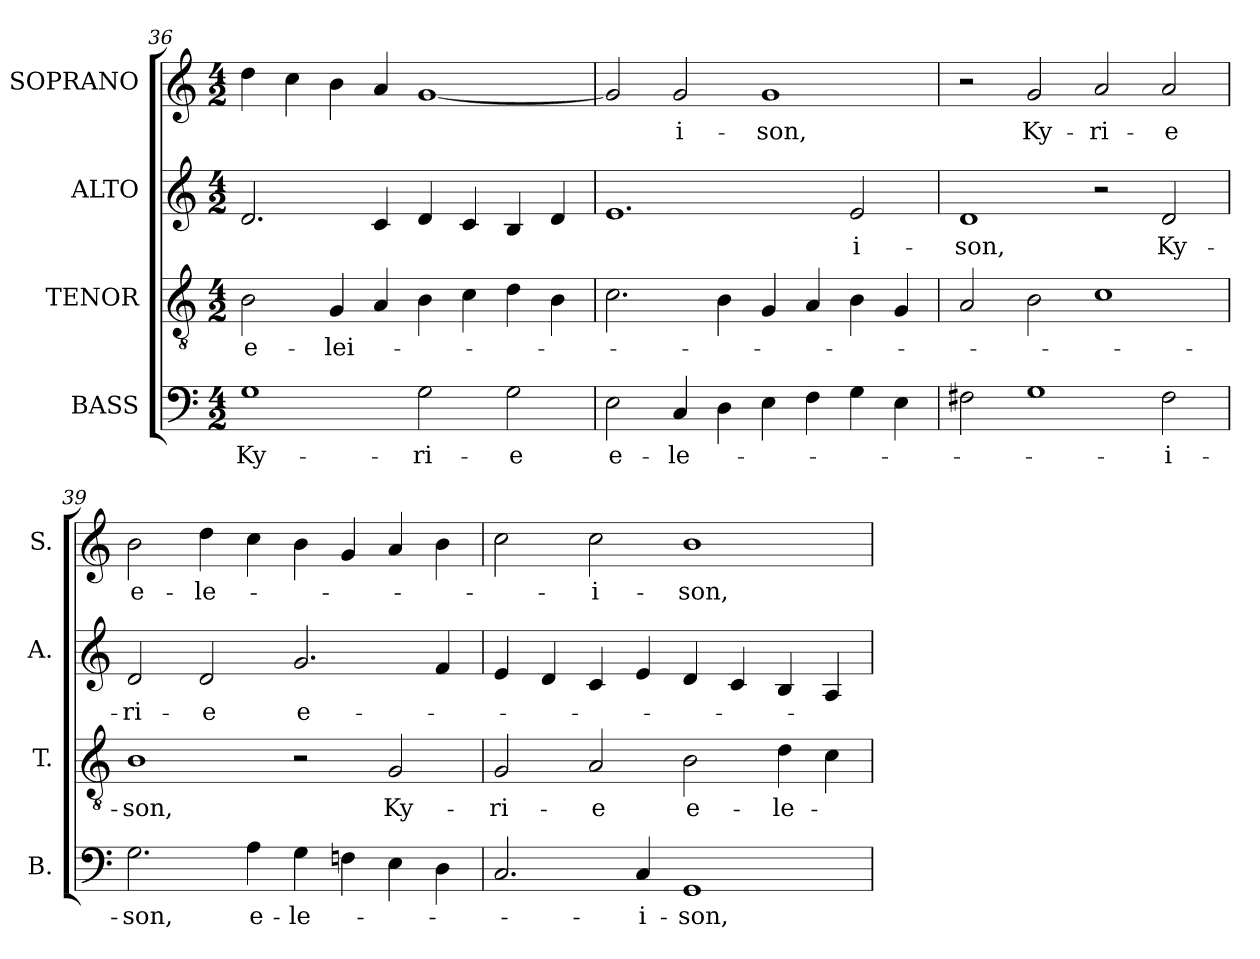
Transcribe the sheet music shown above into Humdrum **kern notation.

**kern	**text	**kern	**text	**kern	**text	**kern	**text
*part4	*part4	*part3	*part3	*part2	*part2	*part1	*part1
*staff4	*staff4	*staff3	*staff3	*staff2	*staff2	*staff1	*staff1
*I"BASS	*	*I"TENOR	*	*I"ALTO	*	*I"SOPRANO	*
*I'B.	*	*I'T.	*	*I'A.	*	*I'S.	*
*clefF4	*	*clefGv2	*	*clefG2	*	*clefG2	*
*	*	*ITrd7c12	*	*	*	*	*
*k[]	*	*k[]	*	*k[]	*	*k[]	*
*C:	*	*C:	*	*C:	*	*C:	*
*M4/2	*	*M4/2	*	*M4/2	*	*M4/2	*
=36	=36	=36	=36	=36	=36	=36	=36
!	!LO:LY:b:color=#000000	!	!	!	!	!	!
!	!	!	!LO:LY:b:color=#000000	!	!	!	!
1Gi	Ky-	2BBi\	e-	2.di/	.	4ddi\	.
.	.	.	.	.	.	4cci\	.
!	!	!	!LO:LY:b:color=#000000	!	!	!	!
.	.	4GGi/	-lei-	.	.	4bi\	.
.	.	4AAi/	.	4ci/	.	4ai/	.
!	!LO:LY:b:color=#000000	!	!	!	!	!	!
2Gi\	-ri-	4BBi\	.	4di/	.	[1gi	.
.	.	4Ci\	.	4ci/	.	.	.
!	!LO:LY:b:color=#000000	!	!	!	!	!	!
2Gi\	-e	4Di\	.	4Bi/	.	.	.
.	.	4BBi\	.	4di/	.	.	.
=37	=37	=37	=37	=37	=37	=37	=37
!	!LO:LY:b:color=#000000	!	!	!	!	!	!
2Ei\	e-	2.Ci\	.	1.ei	.	2gi/]	.
!	!LO:LY:b:color=#000000	!	!	!	!	!	!
!	!	!	!	!	!	!	!LO:LY:b:color=#000000
4Ci/	-le-	.	.	.	.	2gi/	-i-
4Di\	.	4BBi\	.	.	.	.	.
!	!	!	!	!	!	!	!LO:LY:b:color=#000000
4Ei\	.	4GGi/	.	.	.	1gi	-son,
4Fi\	.	4AAi/	.	.	.	.	.
!	!	!	!	!	!LO:LY:b:color=#000000	!	!
4Gi\	.	4BBi\	.	2ei/	-i-	.	.
4Ei\	.	4GGi/	.	.	.	.	.
=38	=38	=38	=38	=38	=38	=38	=38
!	!	!	!	!	!LO:LY:b:color=#000000	!	!
2F#Xi\	.	2AAi/	.	1di	-son,	2r	.
!	!	!	!	!	!	!	!LO:LY:b:color=#000000
1Gi	.	2BBi\	.	.	.	2gi/	Ky-
!	!	!	!	!	!	!	!LO:LY:b:color=#000000
.	.	1Ci	.	2r	.	2ai/	-ri-
!	!LO:LY:b:color=#000000	!	!	!	!	!	!
!	!	!	!	!	!LO:LY:b:color=#000000	!	!
!	!	!	!	!	!	!	!LO:LY:b:color=#000000
2F#i\	-i-	.	.	2di/	Ky-	2ai/	-e
=39	=39	=39	=39	=39	=39	=39	=39
!	!LO:LY:b:color=#000000	!	!	!	!	!	!
!	!	!	!LO:LY:b:color=#000000	!	!	!	!
!	!	!	!	!	!LO:LY:b:color=#000000	!	!
!	!	!	!	!	!	!	!LO:LY:b:color=#000000
2.Gi\	-son,	1BBi	-son,	2di/	-ri-	2bi\	e-
!	!	!	!	!	!LO:LY:b:color=#000000	!	!
!	!	!	!	!	!	!	!LO:LY:b:color=#000000
.	.	.	.	2di/	-e	4ddi\	-le-
!	!LO:LY:b:color=#000000	!	!	!	!	!	!
4Ai\	e-	.	.	.	.	4cci\	.
!	!LO:LY:b:color=#000000	!	!	!	!	!	!
!	!	!	!	!	!LO:LY:b:color=#000000	!	!
4Gi\	-le-	2r	.	2.gi/	e-	4bi\	.
4Fni\	.	.	.	.	.	4gi/	.
!	!	!	!LO:LY:b:color=#000000	!	!	!	!
4Ei\	.	2GGi/	Ky-	.	.	4ai/	.
4Di\	.	.	.	4fi/	.	4bi\	.
!!LO:PB:g=z
=40	=40	=40	=40	=40	=40	=40	=40
!	!	!	!LO:LY:b:color=#000000	!	!	!	!
2.Ci/	.	2GGi/	-ri-	4ei/	.	2cci\	.
.	.	.	.	4di/	.	.	.
!	!	!	!LO:LY:b:color=#000000	!	!	!	!
!	!	!	!	!	!	!	!LO:LY:b:color=#000000
.	.	2AAi/	-e	4ci/	.	2cci\	-i-
!	!LO:LY:b:color=#000000	!	!	!	!	!	!
4Ci/	-i-	.	.	4ei/	.	.	.
!	!LO:LY:b:color=#000000	!	!	!	!	!	!
!	!	!	!LO:LY:b:color=#000000	!	!	!	!
!	!	!	!	!	!	!	!LO:LY:b:color=#000000
1GGi	-son,	2BBi\	e-	4di/	.	1bi	-son,
.	.	.	.	4ci/	.	.	.
!	!	!	!LO:LY:b:color=#000000	!	!	!	!
.	.	4Di\	-le-	4Bi/	.	.	.
.	.	4Ci\	.	4Ai/	.	.	.
=	=	=	=	=	=	=	=
*-	*-	*-	*-	*-	*-	*-	*-
